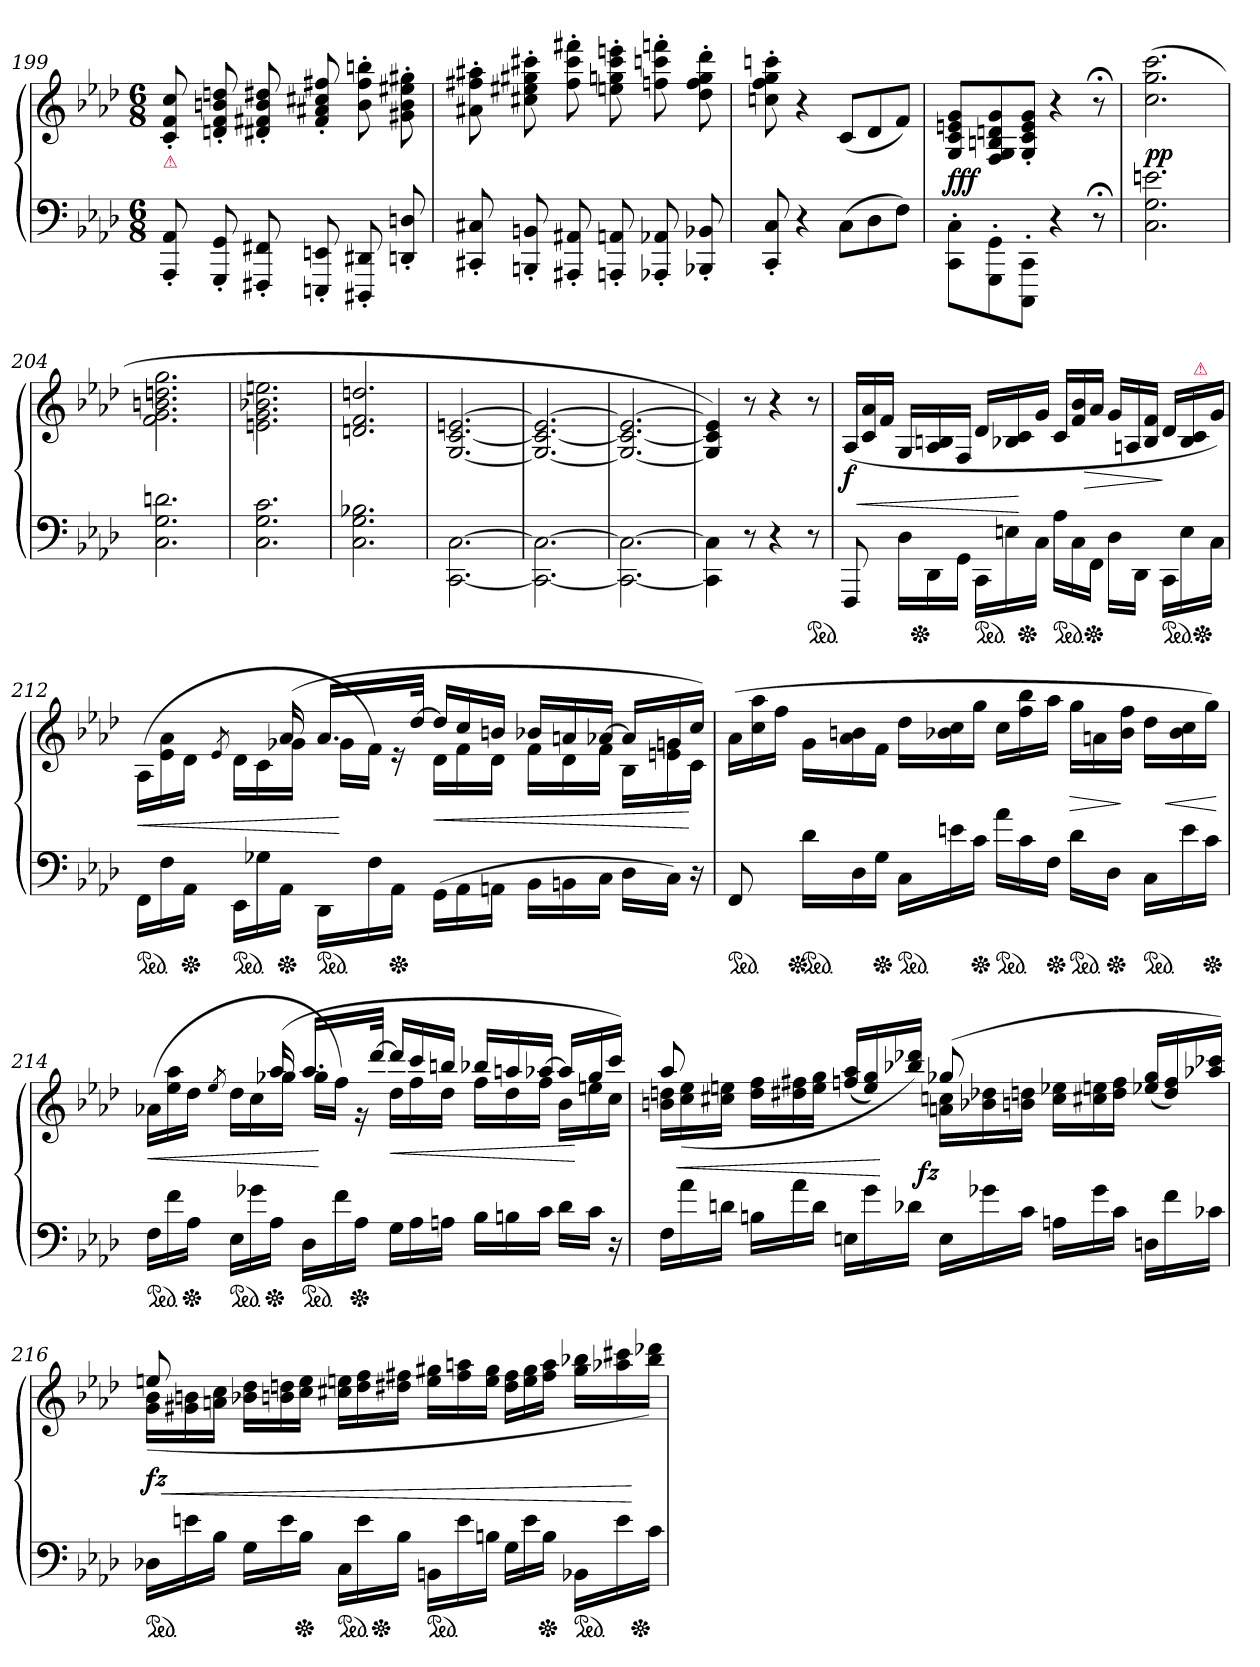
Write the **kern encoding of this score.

**kern	**kern	**dynam
*part1	*part1	*part1
*staff2	*staff1	*staff1/2
*clefF4	*clefG2	*
*k[b-e-a-d-]	*k[b-e-a-d-]	*
*f:	*f:	*
*M6/8	*M6/8	*
=199	=199	=199
!	!LO:TX:b:i:color=crimson:t=⚠	!
8AAA-'< 8AA-'<	8c'< 8f'< 8cc'<	.
8GGG'< 8GG'<	8dn'< 8f'< 8bn'< 8ddn'<	.
8FFF#X'< 8FF#X'<	8d#X'< 8f#X'< 8b'< 8dd#X'<	.
8EEEn'< 8EEn'<	8f#'</ 8a#X'</ 8cc#X'</ 8ff#X'</	.
8DDD#X'< 8DD#X'<	8b'> 8ff#'> 8bbn'>	.
8DDn'< 8Dn'<	8g#X'> 8b'> 8ee#X'> 8gg#X'>	.
=200	=200	=200
8CC#X'< 8C#X'<	8a#X'> 8ff#X'> 8aa#X'>	.
8BBBn'< 8BBn'<	8cc#X'> 8ee#X'> 8gg#X'> 8ccc#X'>	.
8AAA#X'< 8AA#X'<	8ff#'> 8ccc#'> 8fff#X'>	.
8AAAn'< 8AAn'<	8een'> 8ggn'> 8ccc#'> 8eeen'>	.
8AAA-X'< 8AA-X'<	8ffn'> 8cccn'> 8fffn'>	.
8BBB-X'< 8BB-X'<	8dd-'> 8ff'> 8gg'> 8ddd-'>	.
=201	=201	=201
8CC'< 8C'<	8ccn'> 8ff'> 8gg'> 8cccn'>	.
4r	4r	.
(>8CL	(<8cL	.
8D-	8d-	.
8FJ)	8fJ)	.
=202	=202	=202
8CC'>\ 8C'>\L	8G 8c 8en 8gL	fff
8GGG'>\ 8GG'>\	8F/ 8G/ 8Bn/ 8dn/ 8g/	.
8CCC'>\ 8CC'>\J	8G'</ 8c'</ 8e'</ 8g'</J	.
4r	4r	.
8r;<	8r;<	.
=203	=203	=203
2.C 2.G 2.en	(>2.cc 2.gg 2.ccc	pp
=204	=204	=204
2.C 2.G 2.dn	2.f 2.g 2.bn 2.ddn 2.gg	.
=205	=205	=205
2.C 2.G 2.c	2.en\ 2.g\ 2.b-X\ 2.een\	.
=206	=206	=206
2.C 2.G 2.B-X	2.dn 2.f 2.ddn	.
=207	=207	=207
[<2.CC\ [<2.C\	[>2.G/ [>2.c/ [>2.en/	.
=208	=208	=208
2.CC_<\ 2.C_<\	2.G_>/ 2.c_>/ 2.en_>/	.
=209	=209	=209
2.CC_\ 2.C_\	2.G_/ 2.c_/ 2.en_/	.
=210	=210	=210
4CC]\ 4C]\	4G]/ 4c]/ 4en]/)	.
8r	8r	.
4r	4r	.
*ped	*	*
8r	8r	.
=211	=211	=211
*	*Xtuplet	*
8FFF/	(>24A-/LL	f
.	24c 24a-	<
.	24fJJ	.
*Xtuplet	*	*
24D-\LL	24G/LL	.
*Xped	*	*
24DD-\	24A-/ 24Bn/	.
24GG\JJ	24F/JJ	.
*ped	*	*
24CC\LL	24d-LL	.
24En\	24B-X 24c	.
*Xped	*	*
24C\JJ	24gJJ	[
*ped	*	*
24A-\LL	24cLL	.
24C\	24f 24b-	.
*Xped	*	*
24FF\JJ	24a-JJ	>
16D-\LL	24gLL	.
.	24An	.
16DD-\JJ	.	.
.	24B- 24fJJ	.
*ped	*	*
24CC\LL	24d-LL	]
24E\	24B- 24c	.
!	!LO:TX:a:color=crimson:t=⚠	!
*Xped	*	*
24C\JJ	24gJJ)	.
=212	=212	=212
*	*^	*
*ped	*	*	*
24FF\LL	8ryy	(<24A-\LL	<
24F\	.	24e-\ 24a-\	.
*Xped	*	*	*
24AA-\JJ	.	24d-\JJ	.
.	.	8qe-	.
*ped	*	*	*
24EE-\LL	12ryy	24d-LL	.
24G-X\	.	24c	.
*Xped	*	*	*
24AA-\JJ	(>24a-	24g-XJJ	.
!LO:TX:a:color=crimson:t=⚠	!	!	!
*ped	*	*	*
24DD-\LL	16.a-LL	24g-LL	.
24F\	.	24fJJ)	[
!LO:TX:a:color=crimson:t=⚠	!	!	!
*Xped	*	*	*
24AA-\JJ	.	24re	.
.	[32dd-JJk	.	.
!	!	!	!LO:HP:n=1:b
(>24GG\LL	24dd-LL]	24d-LL	> <
24AA-\	24cc	24f	.
24AAn\JJ	24bnJJ	24d-JJ	.
24BB-\LL	24b-XLL	24fLL	.
24BBn\	24an	24d-	.
24C\JJ	[24a-XJJ	24fJJ	.
24D-\LL	24a-LL]	24B-LL	.
24C\JJ)	24gn	24en 24gn	.
24r	24ccJJ)	24cJJ	] [
=213	=213	=213	=213
*ped	*	*	*
8FF	(>24a-LL	12ryy	.
.	24cc 24aa-	.	.
.	24ffJJ	48ryy	.
*Xped	*	*	*
.	.	3ryy	.
*ped	*	*	*
24d-LL	24g\LL	.	.
24D-	24a-\ 24bn\	.	.
*Xped	*	*	*
24GJJ	24f\JJ	.	.
*ped	*	*	*
24CLL	24dd-LL	.	.
24en	24b-X 24cc	.	.
*Xped	*	*	*
24cJJ	24ggJJ	.	.
*ped	*	*	*
24a-LL	24ccLL	.	.
24c	24ff 24bb-	.	.
.	.	6...ryy	.
*Xped	*	*	*
24FJJ	24aa-JJ	.	.
*ped	*	*	*
16d-LL	24ggLL	.	>
.	24an	.	.
*Xped	*	*	*
16D-JJ	.	.	.
.	24b- 24ffJJ	.	]
*ped	*	*	*
24CLL	24dd-LL	.	.
24e	24b- 24cc	.	<
*Xped	*	*	*
24cJJ	24ggJJ)	.	.
.	.	.	[
=214	=214	=214	=214
*ped	*	*	*
24FLL	8ryy	(<24a-XLL	<
24f	.	24ee- 24aa-	.
*Xped	*	*	*
24A-JJ	.	24dd-JJ	.
.	.	8qee-	.
*ped	*	*	*
24E-LL	12ryy	24dd-LL	.
24g-X	.	24cc	.
*Xped	*	*	*
24A-JJ	(>24aa-	24gg-XJJ	.
*ped	*	*	*
24D-LL	16.aa-LL	24gg-LL	.
24f	.	24ffJJ)	[
*Xped	*	*	*
24A-JJ	.	24r	.
.	[32ddd-JJk	.	.
!	!	!	!LO:HP:b
24GLL	24ddd-LL]	24dd-LL	<
24A-	24ccc	24ff	.
24AnJJ	24bbnJJ	24dd-JJ	.
24B-LL	24bb-XLL	24ffLL	.
24Bn	24aan	24dd-	.
24cJJ	[24aa-XJJ	24ffJJ	.
24d-LL	24aa-LL]	24b-LL	.
24cJJ	24gg-	24een	[
24r	24cccJJ)	24ccJJ	.
=215	=215	=215	=215
*	*	*^	*
24FLL	8aa-	24bn 24ddnLL	3ryy	.
24a-	.	(>24cc 24ee-	.	<
24dnJJ	.	24cc#X 24eenJJ	.	.
24BnLL	8ryy	24dd 24ffLL	.	.
24a-	.	24dd#X 24ff#X	.	.
24dJJ	.	24ee 24ggJJ	.	.
24EnLL	(<24ffn/ 24aa-/LL	8ryy	.	.
24g	24ee/ 24gg/)	.	.	.
24d-XJJ	24bb-X/ 24ddd-X/JJ)	.	48ryy	[
.	.	.	3ryy	fz
24ELL	(>8gg-X	24an 24ccnLL	.	.
24g-X	.	24b-X 24dd-X	.	.
24cJJ	.	24bn 24ddnJJ	.	.
24AnLL	8ryy	24cc 24ee-XLL	.	.
24g-	.	24cc#X 24een	.	.
24cJJ	.	24dd 24ffJJ	.	.
24DnLL	(<24ee-X/ 24gg-/LL	8ryy	.	.
24f	24dd/ 24ff/)	.	.	.
.	.	.	24.ryy	.
24c-XJJ	24aa-X/ 24ccc-X/JJ)	.	.	.
*	*	*v	*v	*
=216	=216	=216	=216
*ped	*	*	*
24D-XLL	8een	(>24g 24b-LL	fz
24en	.	24g#X 24bn	<
24B-JJ	.	24an 24ccJJ	.
24GLL	4ryy	24b-X 24dd-LL	.
24e	.	24bn 24ddn	.
*Xped	*	*	*
24B-JJ	.	24cc 24eeJJ	.
*ped	*	*	*
24CLL	.	24cc#X 24eenLL	.
24e	.	24dd 24ff	.
*Xped	*	*	*
24B-JJ	.	24dd#X 24ff#XJJ	.
*ped	*	*	*
24BBnLL	4.ryy	24ee 24gg#XLL	.
24e	.	24ff# 24aan	.
24BnJJ	.	24ee 24gg#JJ	.
24GLL	.	24dd# 24ff#LL	.
24e	.	24ee 24gg#	.
*Xped	*	*	*
24BJJ	.	24ff# 24aaJJ	.
*ped	*	*	*
24BB-XLL	.	24gg# 24bb-XLL	.
24e	.	24aa-X 24ccc#X	.
*Xped	*	*	*
24cJJ	.	24bb- 24ddd-XJJ)	[
*	*v	*v	*
=	=	=
*-	*-	*-
